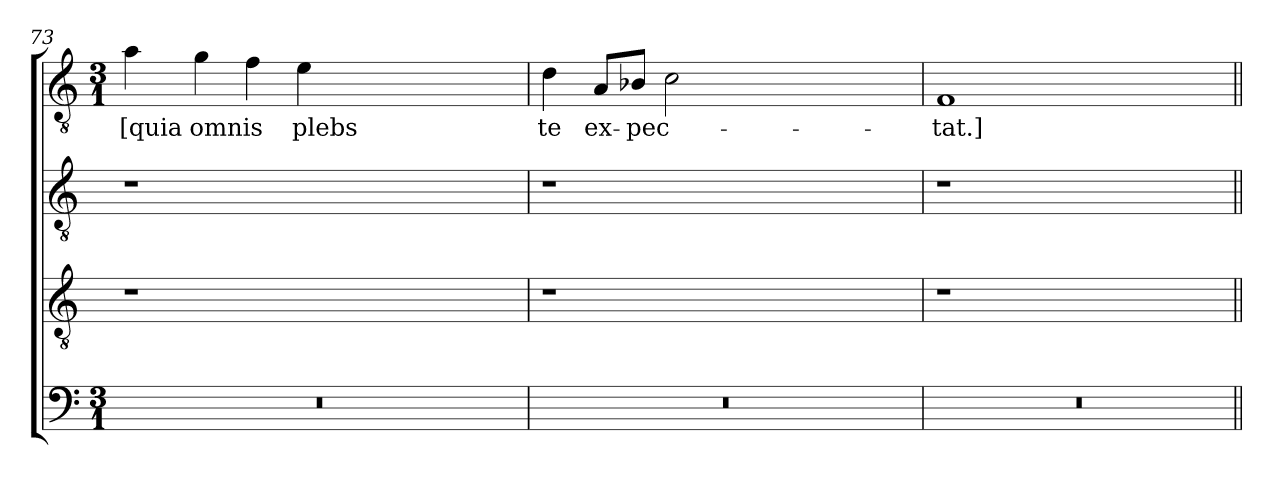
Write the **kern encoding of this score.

**kern	**kern	**kern	**kern	**text
*part4	*part3	*part2	*part1	*part1
*staff4	*staff3	*staff2	*staff1	*staff1
!!LO:LB:g=z
*clefF4	*clefGv2	*clefGv2	*clefGv2	*
*k[]	*k[]	*k[]	*k[]	*
*C:	*C:	*C:	*C:	*
*M3/1	*	*	*M3/1	*
=73	=73	=73	=73	=73
!	!	!	!	!LO:LY:b
0.r	1r	1r	4a\	[quia
!	!	!	!	!LO:LY:b
.	.	.	4g\	omnis
.	.	.	4f\	.
!	!	!	!	!LO:LY:b
.	.	.	4e\	plebs
.	0ryy	0ryy	0ryy	.
=74	=74	=74	=74	=74
!	!	!	!	!LO:LY:b
0.r	1r	1r	4d\	te
!	!	!	!	!LO:LY:b
.	.	.	8A/L	ex-
!	!	!	!	!LO:LY:b
.	.	.	8B-X/J	-pec-
.	.	.	2c\	.
.	0ryy	0ryy	0ryy	.
=75	=75	=75	=75	=75
!	!	!	!	!LO:LY:b
0.r	1r	1r	1F	-tat.]
.	0ryy	0ryy	0ryy	.
=||	=||	=||	=||	=||
*-	*-	*-	*-	*-
